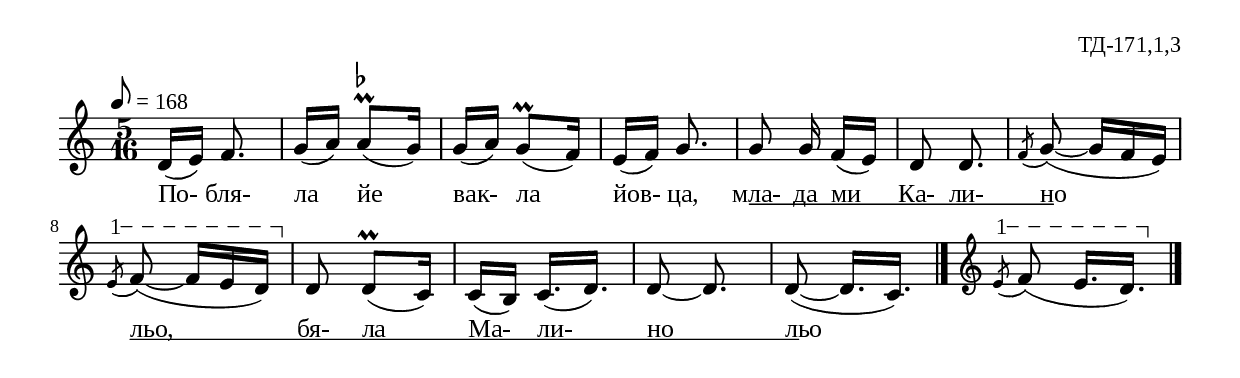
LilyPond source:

%{
td_171_1_03
%}

\include "td-preamble.ly"
%\include "Rhythm_marks.ly"

\score {
\relative c' {
\tempo 8 = 168
%\override Score.RehearsalMark #'self-alignment-X = #LEFT
%\once \override Score.RehearsalMark #'X-offset = #8
%  \rhythmMarkA \rhyMarkAAdot #"66"
\time 5/16
d16[( e]) f8. | g16[( a]) a8\prall^\markup { \flat }[( g16]) | g[( a]) g8\prall[( f16]) |
e[( f]) g8. | g8 g16\noBeam f[( e]) |
d8 d8.\noBeam | \acciaccatura f8 g(~ g16[ f e]) | 
\varA
\acciaccatura e8\startTextSpan f(~ f16[ e d\stopTextSpan]) |
d8 d\prall[( c16]) | c[( b]) c16.[( d]) |
d8~ d8.\noBeam | d8~( d16.[ c])
 \bar "|." 
 \endmmm
\varA
\acciaccatura e8\startTextSpan f( e16.[ d\stopTextSpan])
  \bar "|." 
}
\addlyrics { По- бля- ла йе вак- ла йов- ца, 
мла- \startTextSpan да ми Ка- ли- но  \stopTextSpan льо, \startTextSpan
бя-  ла Ма- ли- но льо \stopTextSpan }
%
\layout {
%   \context { 
%	    \Staff \remove "Time_signature_engraver" } 
  indent = #0
  line-width = 190\mm
  ragged-right=##f
\context {
      \Lyrics
      \consists "Text_spanner_engraver"
      \override TextSpanner #'direction = #DOWN
      \override TextSpanner #'style = #'line    
      \override TextSpanner #'outside-staff-priority = ##f
      \override TextSpanner #'padding = #0.2 % sets the distance of the line from the lyrics
      \override TextSpanner #'bound-details =
      #`((left . ((Y . 0)
                  (padding . 0)
                  (attach-dir . ,LEFT)))
         (left-broken . ((end-on-note . #t)))
         (right . ((Y . 0)
                   (padding . 0)
                   (attach-dir . ,RIGHT))))
    }
}
%
\midi { 
	\context {
		\Score tempoWholesPerMinute = #(ly:make-moment 168 8)
		}
	}
}
%
\header{
  opus = "ТД-171,1,3"
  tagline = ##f
}


